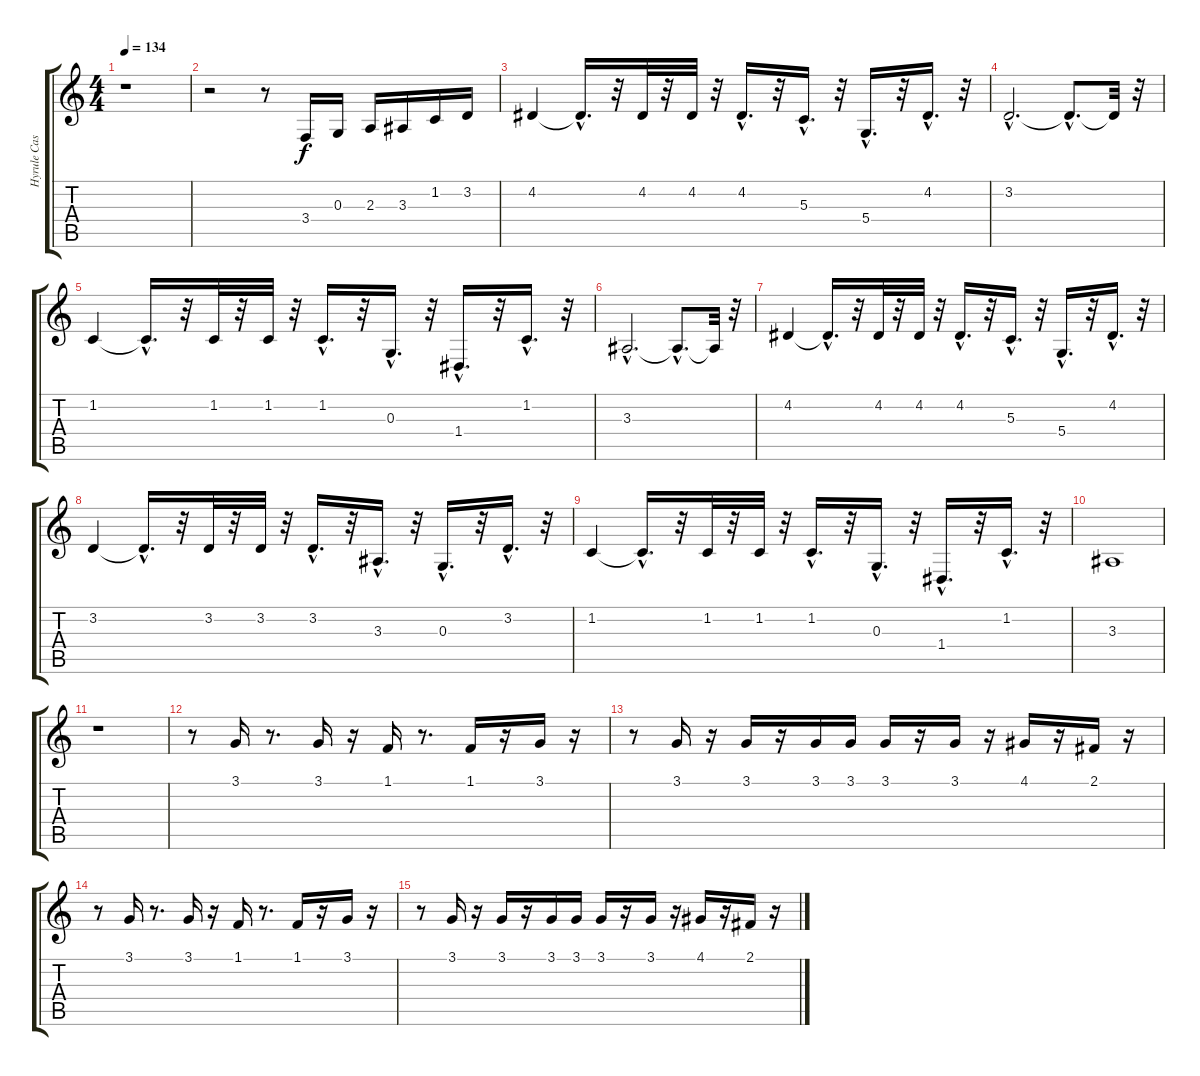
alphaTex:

\track ("Hyrule Castle Theme" "Hyrule Cas") {instrument trombone}
\staff {score tabs}
\tuning (E4 B3 G3 D3 A2 E2) {hide}
\ts (4 4)
\tempo 134
\clef g2
\ks c
r.1{dy f} |
r.2 r.8 3.4.16{volume 8} 0.3.16{volume 9} 2.3.16{volume 9} 3.3.16{volume 10} 1.2.16{volume 10} 3.2.16{volume 11} |
4.2.4{volume 11} 4.2{hac t}.16{d} r.32 4.2.32 r.32 4.2.32 r.32 4.2{hac}.16{d} r.32 5.3{hac}.16{d} r.32 5.4{hac}.16{d} r.32 4.2{hac}.16{d} r.32 |
3.2{hac}.2{d} 3.2{hac t}.8{d} 3.2{t}.32 r.32 |
1.2.4 1.2{hac t}.16{d} r.32 1.2.32 r.32 1.2.32 r.32 1.2{hac}.16{d} r.32 0.3{hac}.16{d} r.32 1.4{hac}.16{d} r.32 1.2{hac}.16{d} r.32 |
3.3{hac}.2{d} 3.3{hac t}.8{d} 3.3{t}.32 r.32 |
4.2.4 4.2{hac t}.16{d} r.32 4.2.32 r.32 4.2.32 r.32 4.2{hac}.16{d} r.32 5.3{hac}.16{d} r.32 5.4{hac}.16{d} r.32 4.2{hac}.16{d} r.32 |
3.2.4 3.2{hac t}.16{d} r.32 3.2.32 r.32 3.2.32 r.32 3.2{hac}.16{d} r.32 3.3{hac}.16{d} r.32 0.3{hac}.16{d} r.32 3.2{hac}.16{d} r.32 |
1.2.4 1.2{hac t}.16{d} r.32 1.2.32 r.32 1.2.32 r.32 1.2{hac}.16{d} r.32 0.3{hac}.16{d} r.32 1.4{hac}.16{d} r.32 1.2{hac}.16{d} r.32 |
3.3.1 |
r.1 |
r.8 3.1.16{volume 10 instrument frenchhorn} r.8{d} 3.1.16{volume 7} r.16 1.1.16 r.8{d} 1.1.16 r.16 3.1.16{volume 6} r.16 |
r.8 3.1.16 r.16 3.1.16 r.16 3.1.16{volume 5} 3.1.16 3.1.16 r.16 3.1.16 r.16 4.1.16 r.16 2.1.16{volume 4} r.16 |
r.8 3.1.16 r.8{d} 3.1.16{volume 3} r.16 1.1.16 r.8{d} 1.1.16 r.16 3.1.16{volume 2} r.16 |
r.8 3.1.16 r.16 3.1.16 r.16 3.1.16{volume 1} 3.1.16 3.1.16 r.16 3.1.16 r.16 4.1.16 r.16 2.1.16{volume 0} r.16
